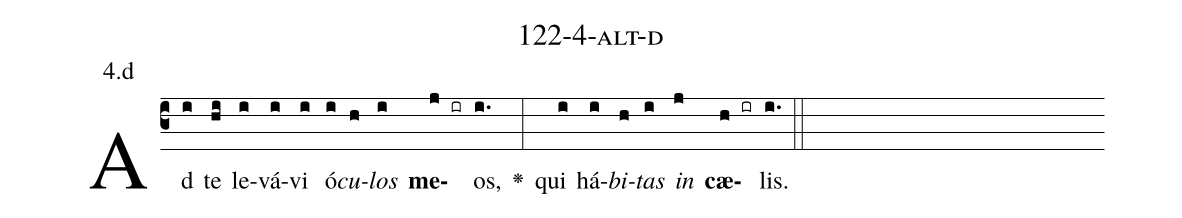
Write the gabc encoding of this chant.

name: 122-4-alt-d;
annotation: 4.d;
%%
(c3)Ad(i) te(hi) le(i)vá(i)vi(i) ó(i)<i>cu</i>(h)<i>los</i>(i) <b>me</b>(j ir)os,(i.) <v>\greheightstar</v>(:) qui(i) há(i)<i>bi</i>(h)<i>tas</i>(i) <i>in</i>(j) <b>cæ</b>(h ir)lis.(i.) (::)


%E(i) u(h) o(i) u(j) a(h) e.(i.) (::)
